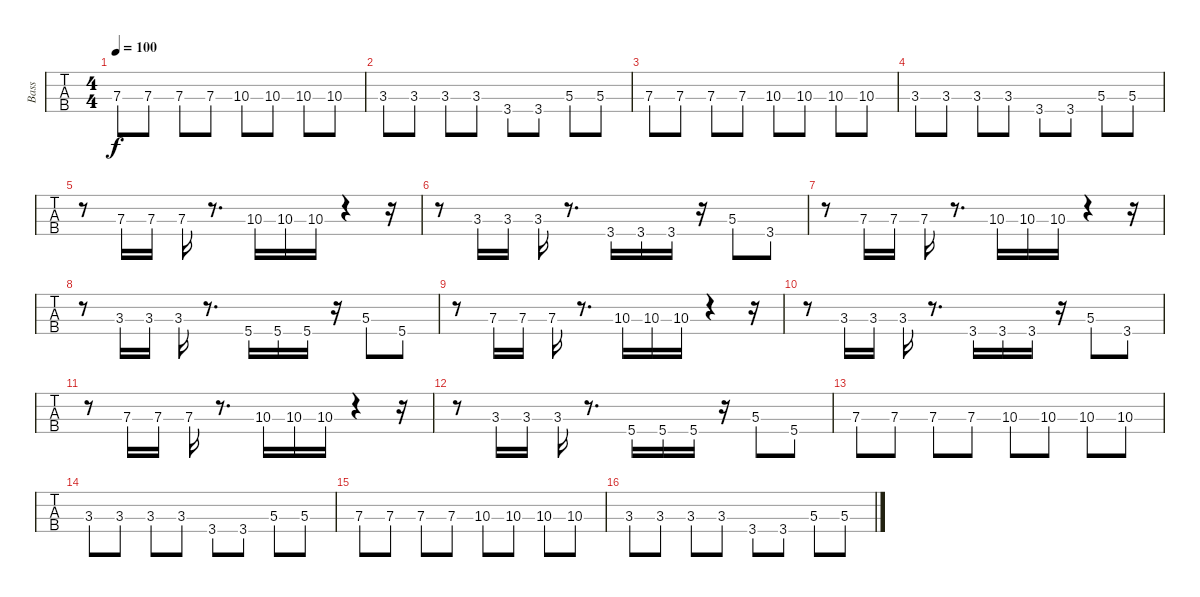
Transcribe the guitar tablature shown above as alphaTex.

\track ("Bass" "Bass") {instrument electricbassfinger}
\staff {tabs}
\tuning (G2 D2 A1 E1) {hide}
\ts (4 4)
\tempo 100
\clef f4
\ks c
7.3.8{dy f} 7.3.8 7.3.8 7.3.8 10.3.8 10.3.8 10.3.8 10.3.8 |
3.3.8 3.3.8 3.3.8 3.3.8 3.4.8 3.4.8 5.3.8 5.3.8 |
7.3.8 7.3.8 7.3.8 7.3.8 10.3.8 10.3.8 10.3.8 10.3.8 |
3.3.8 3.3.8 3.3.8 3.3.8 3.4.8 3.4.8 5.3.8 5.3.8 |
r.8 7.3.16 7.3.16 7.3.16 r.8{d} 10.3.16 10.3.16 10.3.16 r.4 r.16 |
r.8 3.3.16 3.3.16 3.3.16 r.8{d} 3.4.16 3.4.16 3.4.16 r.16 5.3.8 3.4.8 |
r.8 7.3.16 7.3.16 7.3.16 r.8{d} 10.3.16 10.3.16 10.3.16 r.4 r.16 |
r.8 3.3.16 3.3.16 3.3.16 r.8{d} 5.4.16 5.4.16 5.4.16 r.16 5.3.8 5.4.8 |
r.8 7.3.16 7.3.16 7.3.16 r.8{d} 10.3.16 10.3.16 10.3.16 r.4 r.16 |
r.8 3.3.16 3.3.16 3.3.16 r.8{d} 3.4.16 3.4.16 3.4.16 r.16 5.3.8 3.4.8 |
r.8 7.3.16 7.3.16 7.3.16 r.8{d} 10.3.16 10.3.16 10.3.16 r.4 r.16 |
r.8 3.3.16 3.3.16 3.3.16 r.8{d} 5.4.16 5.4.16 5.4.16 r.16 5.3.8 5.4.8 |
7.3.8 7.3.8 7.3.8 7.3.8 10.3.8 10.3.8 10.3.8 10.3.8 |
3.3.8 3.3.8 3.3.8 3.3.8 3.4.8 3.4.8 5.3.8 5.3.8 |
7.3.8 7.3.8 7.3.8 7.3.8 10.3.8 10.3.8 10.3.8 10.3.8 |
3.3.8 3.3.8 3.3.8 3.3.8 3.4.8 3.4.8 5.3.8 5.3.8
